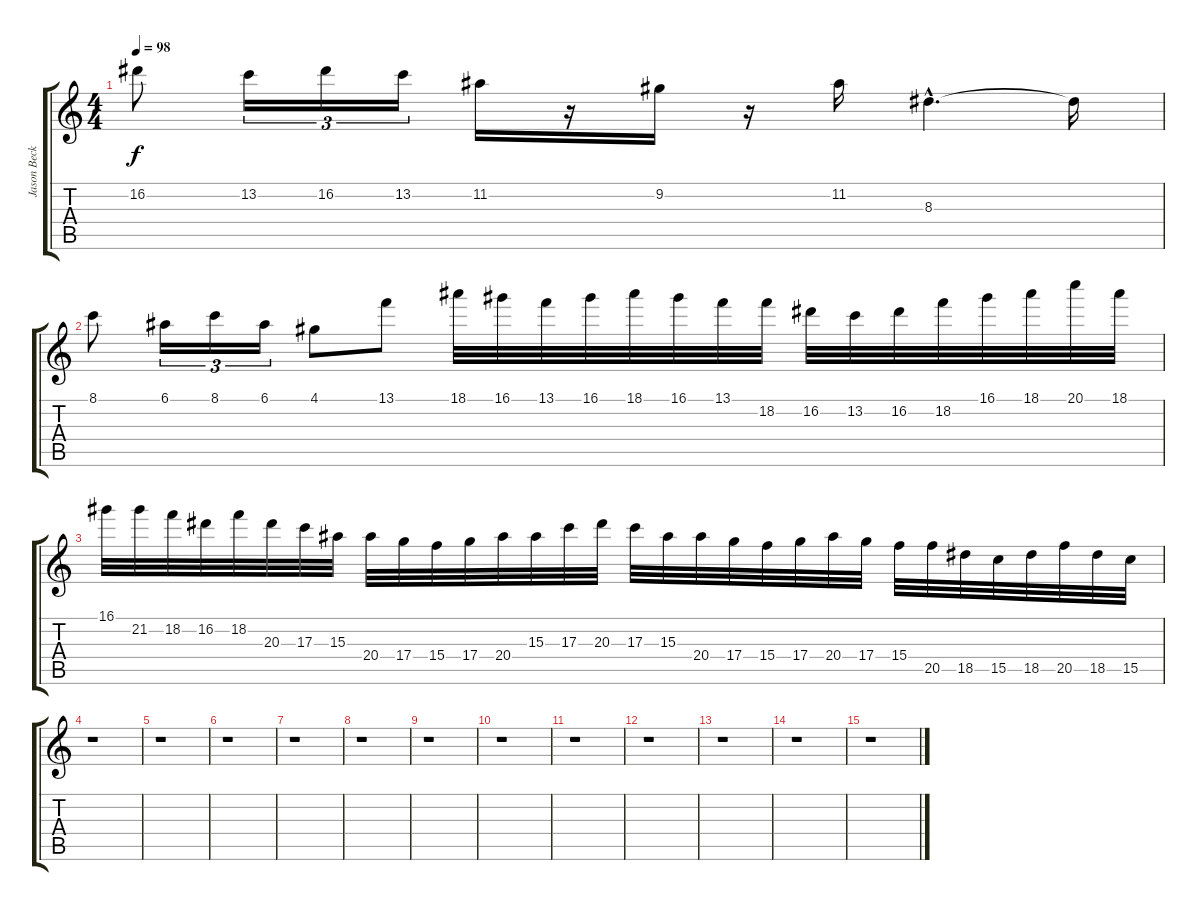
\track ("Jason Becker" "Jason Beck") {instrument overdrivenguitar}
\staff {score tabs}
\tuning (E4 B3 G3 D3 A2 E2) {hide}
\ts (4 4)
\tempo 98
\clef g2
\ks c
16.2{t}.8{dy f} 13.2.16{tu (3 2)} 16.2.16{tu (3 2)} 13.2.16{tu (3 2)} 11.2.16 r.16 9.2.16 r.16 11.2.16 8.3{hac}.4{d} 8.3{t}.16 |
8.1.8 6.1.16{tu (3 2)} 8.1.16{tu (3 2)} 6.1.16{tu (3 2)} 4.1.8 13.1.8 18.1.32 16.1.32 13.1.32 16.1.32 18.1.32 16.1.32 13.1.32 18.2.32 16.2.32 13.2.32 16.2.32 18.2.32 16.1.32 18.1.32 20.1.32 18.1.32 |
16.1.32 21.2.32 18.2.32 16.2.32 18.2.32 20.3.32 17.3.32 15.3.32 20.4.32 17.4.32 15.4.32 17.4.32 20.4.32 15.3.32 17.3.32 20.3.32 17.3.32 15.3.32 20.4.32 17.4.32 15.4.32 17.4.32 20.4.32 17.4.32 15.4.32 20.5.32 18.5.32 15.5.32 18.5.32 20.5.32 18.5.32 15.5.32 |
r.1 |
r.1 |
r.1 |
r.1 |
r.1 |
r.1 |
r.1 |
r.1 |
r.1 |
r.1 |
r.1 |
r.1
